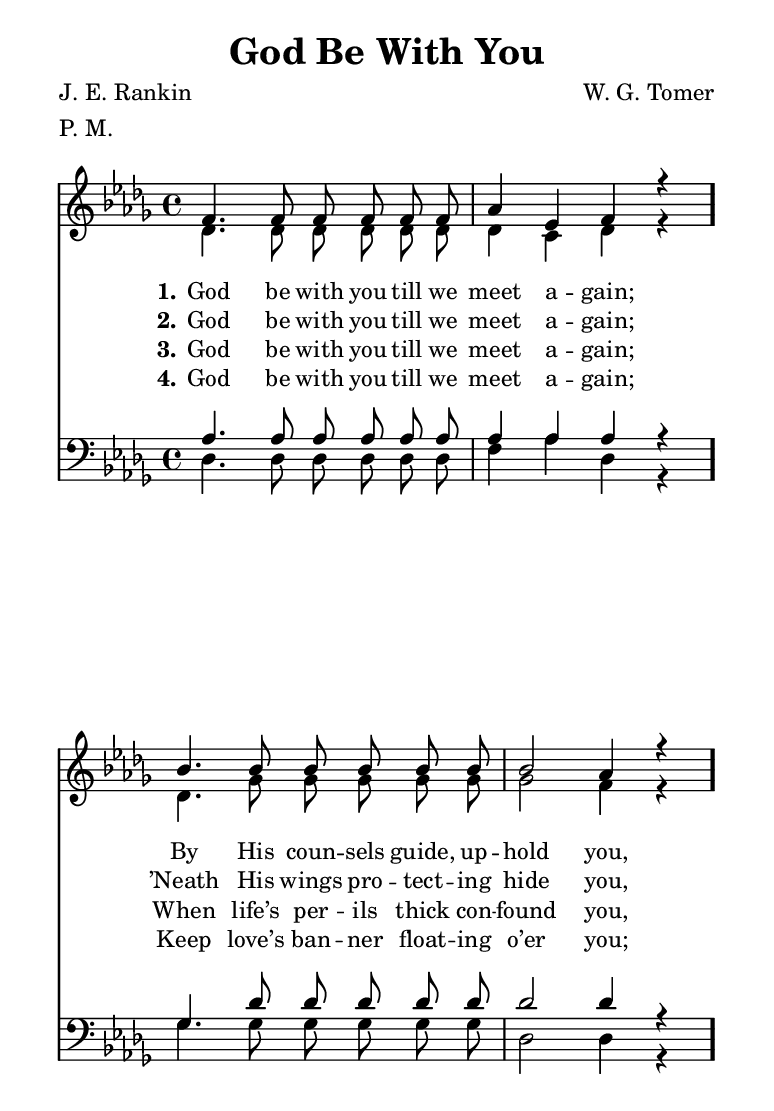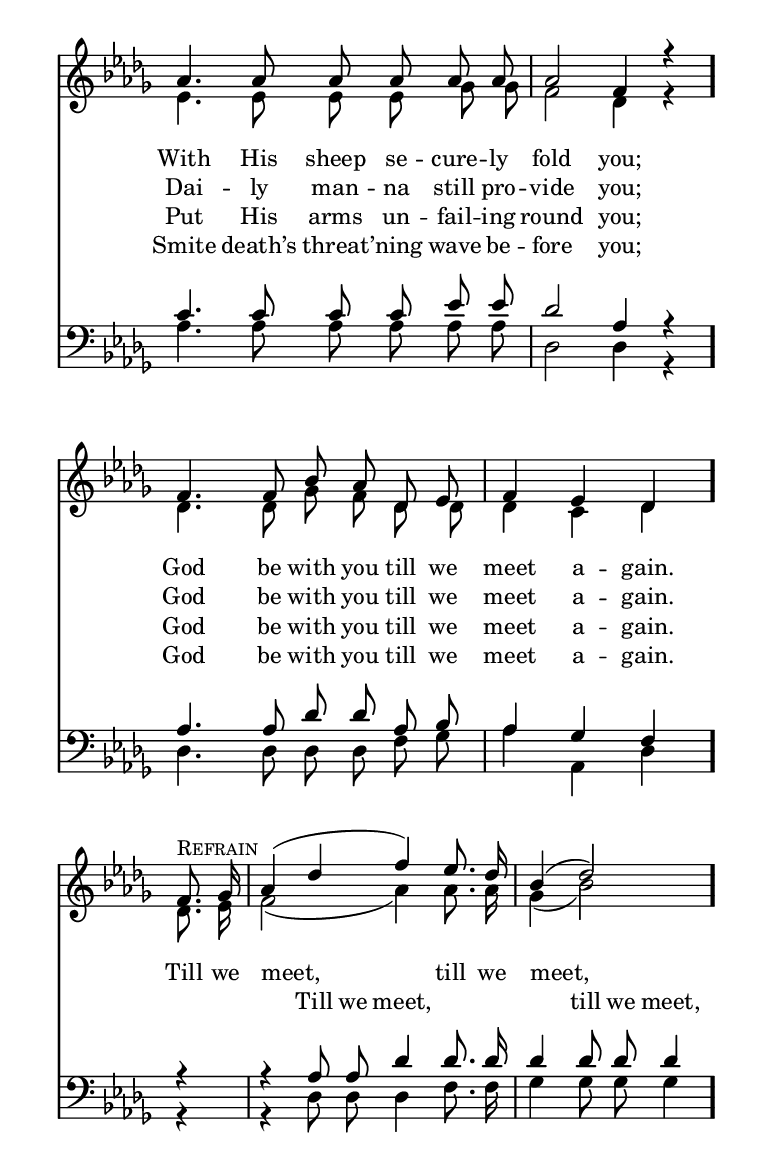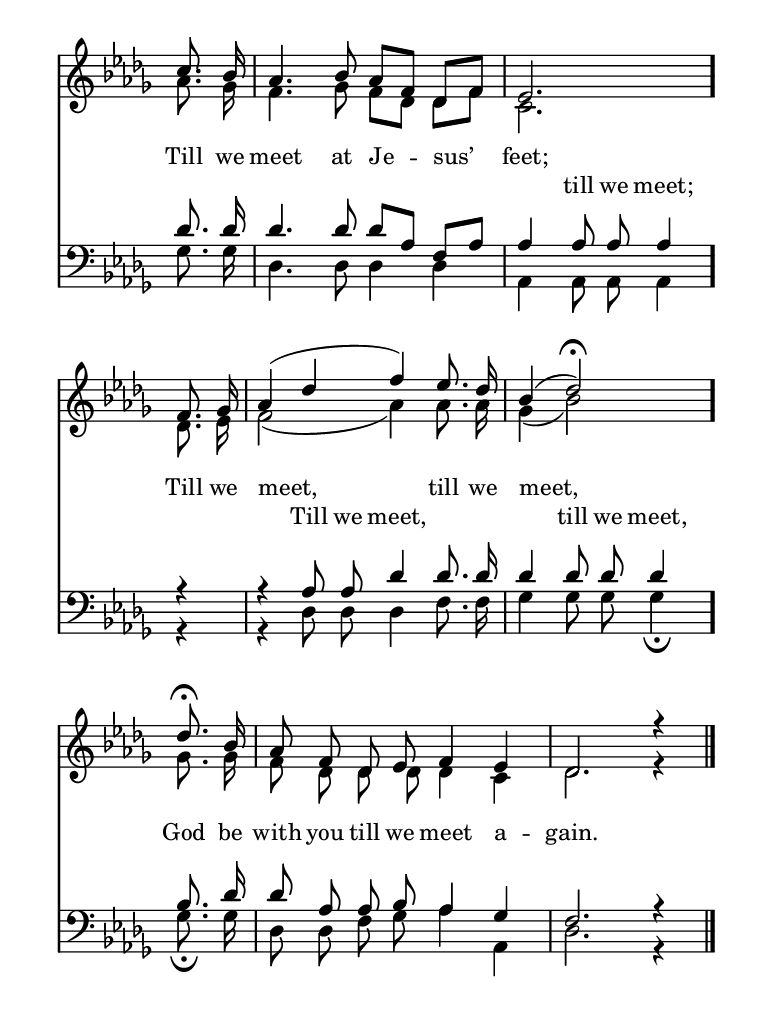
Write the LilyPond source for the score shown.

\include "common/global.ily"
\paper {
  \include "common/paper.ily"
  %ragged-bottom = ##t
  ragged-last-bottom = ##t
  systems-per-page = #(cond (is-eogsized #f) (#t #f))
  page-count = #(cond (is-eogsized 2) (#t #f))
  system-count = #(cond (is-eogsized 6) (#t #f))
}

\header{
  hymnnumber = "159"
  title = "God Be With You"
  tunename = ""
  meter = "P. M."
  poet = "J. E. Rankin"
  composer = "W. G. Tomer"
  %copyright = ""
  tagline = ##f
}

ta = { \tempo 4=80 }
tb = { \tempo 4=40 }

global = {
  \include "common/overrides.ily"
  \override Staff.TimeSignature.style = #'()
  \time 4/4
  \override Score.MetronomeMark.transparent = ##t % hide all fermata changes too
  \ta
  \key des \major
  \autoBeamOff
}

notesSoprano = {
\global
\relative c' {

  f4. f8 f f f f | aes4 ees f r4 |
  bes4. bes8 bes bes bes bes | bes2 aes4 r4 |
  aes4. aes8 aes aes aes aes | aes2 f4 r4 |
  f4. f8 bes aes des, ees | f4 ees des

  << s^\markup { \small \caps "Refrain" }
  { f8. ges16 | aes4( des f) ees8. des16 | bes4( des2) } >>
  c8. bes16 | aes4. bes8 aes[ f] des[ f] | ees2.
  f8. ges16 | aes4( des f) ees8. des16 | bes4( des2) \fermata
  des8. \fermata bes16 | aes8 f des ees f4 ees | des2. r4

  \bar "|."

}
}

notesAlto = {
\global
\relative e' {

  des4. des8 des des des des | des4 c des r |
  des4. ges8 ges ges ges ges | ges2 f4 r |
  ees4. ees8 ees ees ges ges | f2 des4 r |
  des4. des8 ges f des des | des4 c des

  des8. ees16 | f2( aes4) aes8. aes16 | ges4( bes2)
  aes8. ges16 | f4. ges8 f[ des] des[ f] | c2.
  des8. ees16 | f2( aes4) aes8. aes16 | ges4( bes2)
  ges8. ges16 | f8 des des des des4 c | des2. r4

}
}

notesTenor = {
\global
\relative a {

  aes4. aes8 aes aes aes aes | aes4 aes aes r |
  ges4. des'8 des des des des | des2 des4 r |
  c4. c8 c c ees ees | des2 aes4 r |
  aes4. aes8 des des aes bes | aes4 ges f

  r4 | r4 aes8 aes des4 des8. des16 | des4 des8 des des4
  des8. des16 | des4. des8 des[ aes] f[ aes] | aes4 aes8 aes8 aes4
  r4 | r4 aes8 aes des4 des8. des16 | des4 des8 des des4
  bes8. des16 | des8 aes aes bes aes4 ges | f2. r4

}
}

notesBass = {
\global
\relative f {

  des4. des8 des des des des | f4 aes des, r |
  ges4. ges8 ges ges ges ges | des2 des4 r |
  aes'4. aes8 aes aes aes aes | des,2 des4 r |
  des4. des8 des des f ges | aes4 aes, des

  r4 | r des8 des des4 f8. f16 | ges4 ges8 ges ges4
  ges8. ges16 | des4. des8 des4 des | aes4 aes8 aes aes4 r4 |
  r4 des8 des des4 f8. f16 | ges4 ges8 ges \tb ges4 \fermata
  ges8. \fermata \ta ges16 | des8 des f ges aes4 aes, | des2. r4

}
}

Refrain = \lyricmode {

\break
Till we meet,__ till we meet,__  \bar "."
Till we meet at Je -- sus’ feet; \bar "."
Till we meet,__ till we meet,__ \bar "."
God be with you till we meet a -- gain. \bar "."

}

wordsA = \lyricmode {
\set stanza = "1."

God be with you till we meet a -- gain; \bar "."
By His coun -- sels guide, up -- hold you, \bar "."
With His sheep se -- cure -- ly fold you; \bar "."
God be with you till we meet a -- gain. \bar "."

}

wordsB = \lyricmode {
\set stanza = "2."

God be with you till we meet a -- gain;
’Neath His wings pro -- tect -- ing hide you,
Dai -- ly man -- na still pro -- vide you;
God be with you till we meet a -- gain.

\Refrain

}

wordsC = \lyricmode {
\set stanza = "3."

God be with you till we meet a -- gain;
When life’s per -- ils thick con -- found you,
Put His arms un -- fail -- ing round you;
God be with you till we meet a -- gain.

}

wordsD = \lyricmode {
\set stanza = "4."

God be with you till we meet a -- gain;
Keep love’s ban -- ner float -- ing o’er you;
Smite death’s threat -- ’ning wave be -- fore you;
God be with you till we meet a -- gain.

}

underWords = \lyricmode {

{ \repeat unfold 34 { \skip 4 } }
Till we meet,
{ \repeat unfold 3 { \skip 4 } }
till we meet,
{ \repeat unfold 7 { \skip 4 } }
till we meet;
Till we meet,
{ \repeat unfold 3 { \skip 4 } }
till we meet,

}

\score {
  \context ChoirStaff <<
    \context Staff = upper <<
      \set ChoirStaff.systemStartDelimiter = #'SystemStartBar
      \context Voice  = sopranos { \voiceOne << \notesSoprano >> }
      \context Voice  = altos { \voiceTwo << \notesAlto >> }
      \context Lyrics = one   \lyricsto sopranos \wordsA
      \context Lyrics = two   \lyricsto sopranos \wordsB
      \context Lyrics = three \lyricsto sopranos \wordsC
      \context Lyrics = four  \lyricsto sopranos \wordsD
    >>
    \context Staff = men <<
      \clef bass
      \context Voice  = tenors { \voiceOne << \notesTenor >> }
      \context Voice  = basses { \voiceTwo << \notesBass >> }
    >>
    \context Lyrics = three \lyricsto tenors \underWords
  >>
  \layout {
    \include "common/layout.ily"
  }
  \midi{
    \include "common/midi.ily"
  }
}

\version "2.18.2"  % necessary for upgrading to future LilyPond versions.

% vi:set et ts=2 sw=2 ai nocindent syntax=lilypond:
